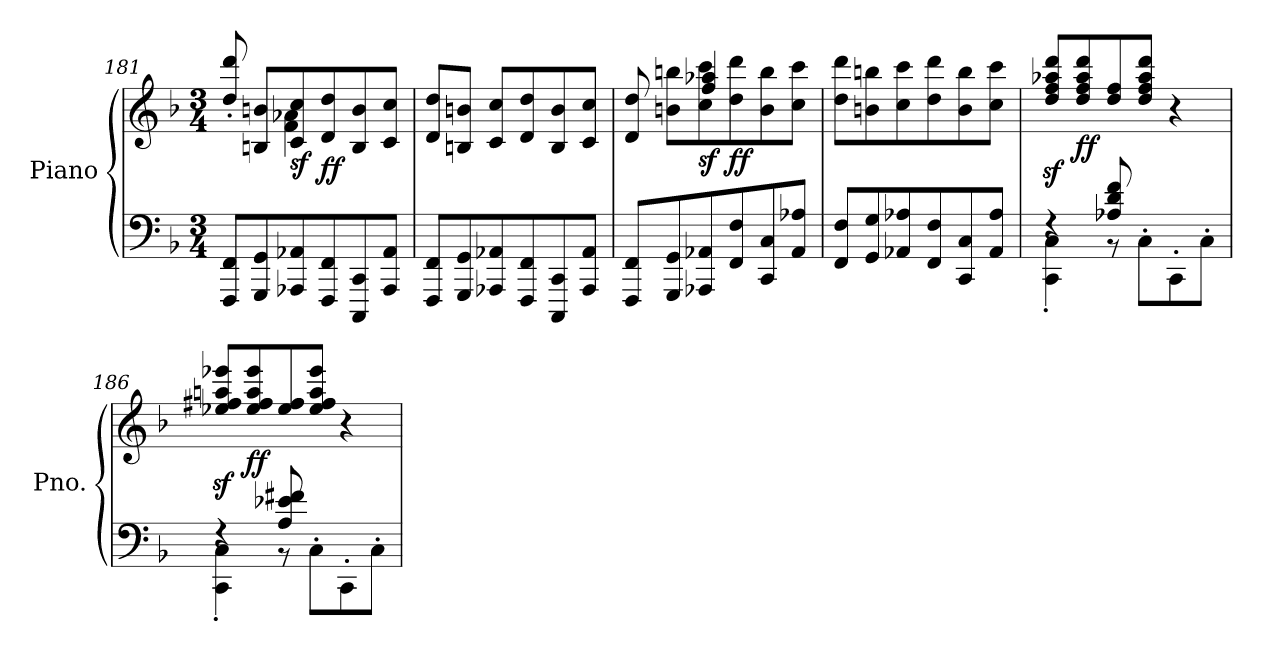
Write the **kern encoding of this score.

**kern	**kern	**dynam
*part1	*part1	*part1
*staff2	*staff1	*staff1/2
*I"Piano	*	*
*I'Pno.	*	*
*clefF4	*clefG2	*
*k[b-]	*k[b-]	*
*M3/4	*M3/4	*
=181	=181	=181
*	*^	*
8FFF/ 8FF/L	8dd/' 8ddd/'	4rcyy	.
8GGG/ 8GG/	8Bn/ 8bn/L	.	.
!	!	!	!LO:DY:b
8AAA-X/ 8AA-X/	8c/ 8cc/	4f\ 4a-X\	sf
!	!	!	!LO:DY:b
8FFF/ 8FF/	8d/ 8dd/	.	ff
8CCC/ 8CC/	8B/ 8b/	4rAyy	.
8AAA-/ 8AA-/J	8c/ 8cc/J	.	.
*	*v	*v	*
=182	=182	=182
8FFF/ 8FF/L	8d/ 8dd/L	.
8GGG/ 8GG/	8Bn/ 8bn/J	.
8AAA-X/ 8AA-X/	8c/ 8cc/L	.
8FFF/ 8FF/	8d/ 8dd/	.
8CCC/ 8CC/	8B/ 8b/	.
8AAA-/ 8AA-/J	8c/ 8cc/J	.
=183	=183	=183
*	*^	*
8FFF/ 8FF/L	8d/ 8dd/	4rAyy	.
8GGG/ 8GG/	8bn\ 8bbn\L	.	.
!	!	!	!LO:DY:b
8AAA-X/ 8AA-X/	8cc\ 8ccc\	4ff/ 4aa-X/	sf
!	!	!	!LO:DY:b
8FF/ 8F/	8dd\ 8ddd\	.	ff
8CC/ 8C/	8b\ 8bb\	4rcyy	.
8AA-/ 8A-X/J	8cc\ 8ccc\J	.	.
*	*v	*v	*
=184	=184	=184
8FF/ 8F/L	8dd\ 8ddd\L	.
8GG/ 8G/	8bn\ 8bbn\	.
8AA-X/ 8A-X/	8cc\ 8ccc\	.
8FF/ 8F/	8dd\ 8ddd\	.
8CC/ 8C/	8b\ 8bb\	.
8AA-/ 8A-/J	8cc\ 8ccc\J	.
!!LO:LB:g=z
=185	=185	=185
*^	*	*
4rF	4CC\' 4C\'	8dd/z< 8ff/z< 8aa-X/z< 8ddd/z<L	.
!	!	!	!LO:DY:b
.	.	8dd/ 8ff/ 8aa-/ 8ddd/	ff
8A-X/ 8d/ 8f/	8r	8dd/ 8ff/	.
8ryy	8C'\L	8dd/ 8ff/ 8aa-/ 8ddd/J	.
4ryy	8CC'\	4r	.
.	8C'\J	.	.
=186	=186	=186	=186
4rF	4CC\' 4C\'	8ee-X/z< 8ff#X/z< 8aan/z< 8eee-X/z<L	.
!	!	!	!LO:DY:b
.	.	8ee-/ 8ff#/ 8aa/ 8eee-/	ff
8A/ 8e-X/ 8f#X/	8r	8ee-/ 8ff#/	.
8ryy	8C'\L	8ee-/ 8ff#/ 8aa/ 8eee-/J	.
4ryy	8CC'\	4r	.
.	8C'\J	.	.
*v	*v	*	*
=	=	=
*-	*-	*-
